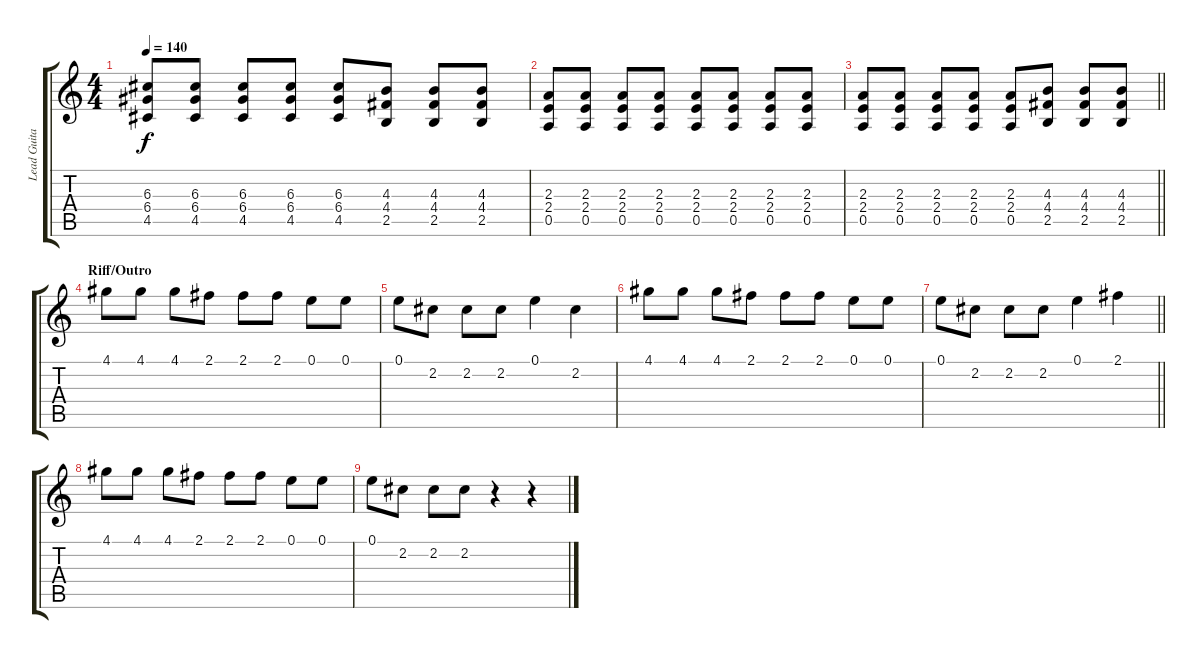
\track ("Lead Guitar" "Lead Guita") {instrument distortionguitar}
\staff {score tabs}
\tuning (E4 B3 G3 D3 A2 E2) {hide}
\ts (4 4)
\tempo 140
\clef g2
\ks c
(6.3 6.4 4.5).8{dy f} (6.3 6.4 4.5).8 (6.3 6.4 4.5).8 (6.3 6.4 4.5).8 (6.3 6.4 4.5).8 (4.3 4.4 2.5).8 (4.3 4.4 2.5).8 (4.3 4.4 2.5).8 |
(2.3 2.4 0.5).8 (2.3 2.4 0.5).8 (2.3 2.4 0.5).8 (2.3 2.4 0.5).8 (2.3 2.4 0.5).8 (2.3 2.4 0.5).8 (2.3 2.4 0.5).8 (2.3 2.4 0.5).8 |
\barLineRight lightlight
(2.3 2.4 0.5).8 (2.3 2.4 0.5).8 (2.3 2.4 0.5).8 (2.3 2.4 0.5).8 (2.3 2.4 0.5).8 (4.3 4.4 2.5).8 (4.3 4.4 2.5).8 (4.3 4.4 2.5).8 |
\section ("" "Riff/Outro")
4.1.8 4.1.8 4.1.8 2.1.8 2.1.8 2.1.8 0.1.8 0.1.8 |
0.1.8 2.2.8 2.2.8 2.2.8 0.1.4 2.2.4 |
4.1.8 4.1.8 4.1.8 2.1.8 2.1.8 2.1.8 0.1.8 0.1.8 |
\barLineRight lightlight
0.1.8 2.2.8 2.2.8 2.2.8 0.1.4 2.1.4 |
4.1.8 4.1.8 4.1.8 2.1.8 2.1.8 2.1.8 0.1.8 0.1.8 |
0.1.8 2.2.8 2.2.8 2.2.8 r.4 r.4
